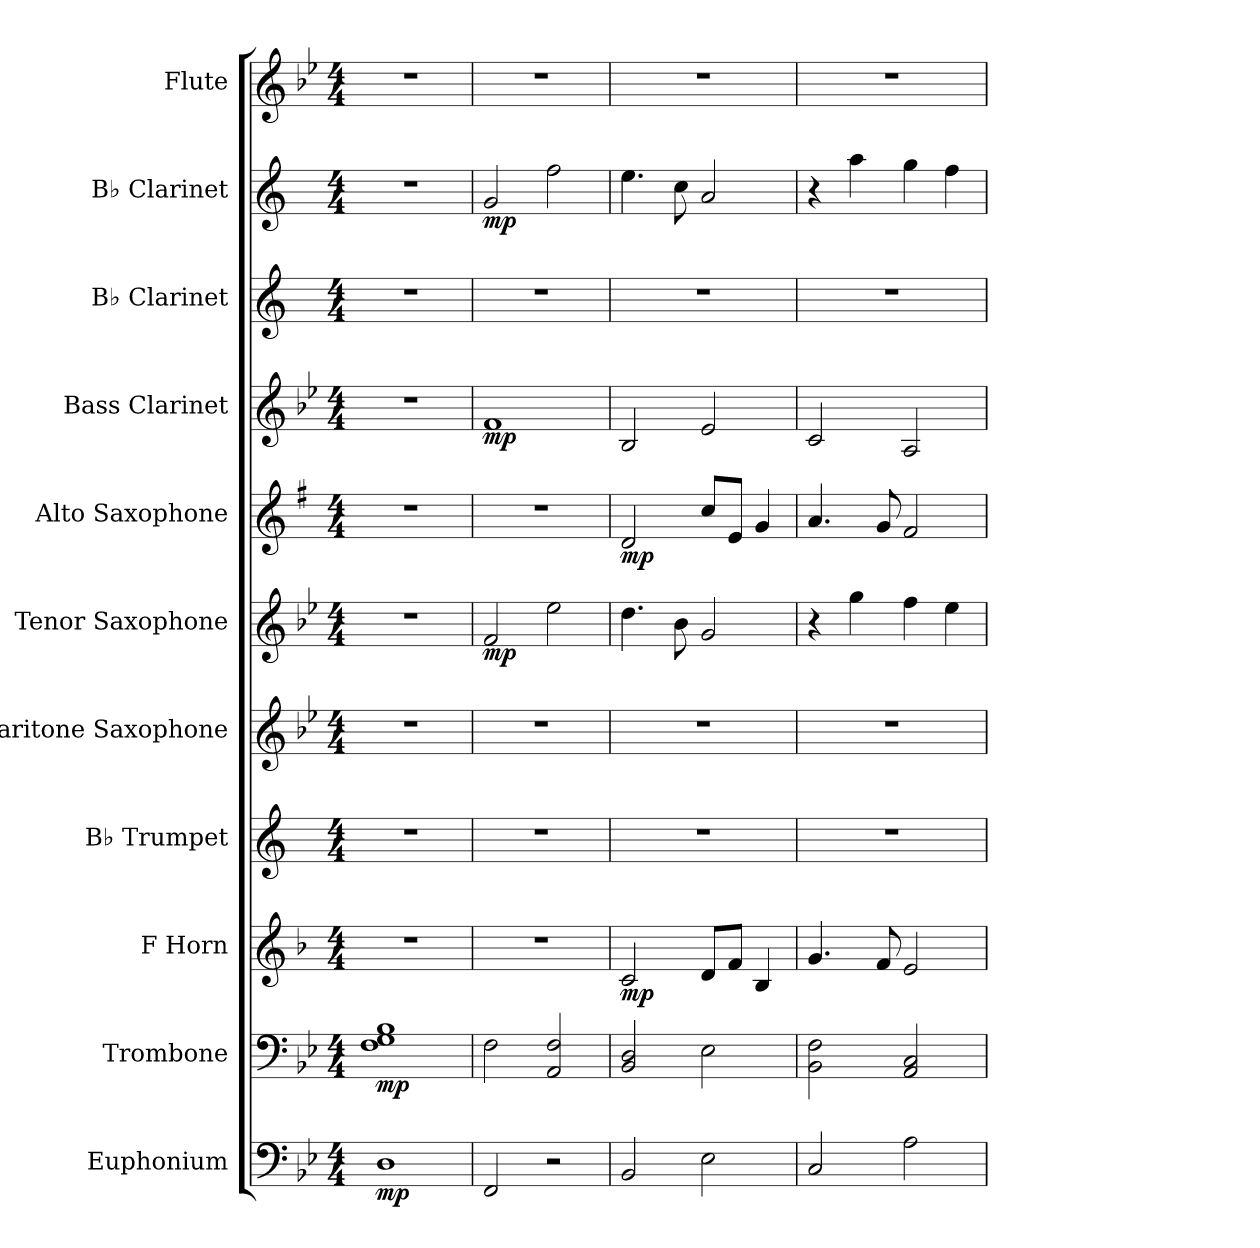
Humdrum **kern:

**kern	**dynam	**kern	**dynam	**kern	**dynam	**kern	**kern	**kern	**dynam	**kern	**dynam	**kern	**dynam	**kern	**kern	**dynam	**kern
*part11	*part11	*part10	*part10	*part9	*part9	*part8	*part7	*part6	*part6	*part5	*part5	*part4	*part4	*part3	*part2	*part2	*part1
*staff11	*staff11	*staff10	*staff10	*staff9	*staff9	*staff8	*staff7	*staff6	*staff6	*staff5	*staff5	*staff4	*staff4	*staff3	*staff2	*staff2	*staff1
*I"Euphonium	*	*I"Trombone	*	*I"F Horn	*	*I"B♭ Trumpet	*I"Baritone Saxophone	*I"Tenor Saxophone	*	*I"Alto Saxophone	*	*I"Bass Clarinet	*	*I"B♭ Clarinet	*I"B♭ Clarinet	*	*I"Flute
*I'Euph.	*	*I'Tbn.	*	*I'F Hn.	*	*I'B♭ Tpt.	*I'Bar. Sax.	*I'T. Sax.	*	*I'A. Sax.	*	*I'B. Cl.	*	*I'B♭ Cl.	*I'B♭ Cl.	*	*I'Fl.
*clefF4	*	*clefF4	*	*clefG2	*	*clefG2	*clefG2	*clefG2	*	*clefG2	*	*clefG2	*	*clefG2	*clefG2	*	*clefG2
*	*	*	*	*ITrd4c7	*	*ITrd1c2	*ITrd12c21	*ITrd8c14	*	*ITrd5c9	*	*ITrd8c14	*	*ITrd1c2	*ITrd1c2	*	*
*k[b-e-]	*	*k[b-e-]	*	*k[b-e-]	*	*k[b-e-]	*k[b-e-]	*k[b-e-]	*	*k[b-e-]	*	*k[b-e-]	*	*k[b-e-]	*k[b-e-]	*	*k[b-e-]
*M4/4	*	*M4/4	*	*M4/4	*	*M4/4	*M4/4	*M4/4	*	*M4/4	*	*M4/4	*	*M4/4	*M4/4	*	*M4/4
*MM77	*	*MM77	*	*MM77	*	*MM77	*MM77	*MM77	*	*MM77	*	*MM77	*	*MM77	*MM77	*	*MM77
=1	=1	=1	=1	=1	=1	=1	=1	=1	=1	=1	=1	=1	=1	=1	=1	=1	=1
!	!LO:DY:b	!	!LO:DY:b	!	!	!	!	!	!	!	!	!	!	!	!	!	!
1D	mp	1F 1G 1B-	mp	1r	.	1r	1r	1r	.	1r	.	1r	.	1r	1r	.	1r
=2	=2	=2	=2	=2	=2	=2	=2	=2	=2	=2	=2	=2	=2	=2	=2	=2	=2
!	!	!	!	!	!	!	!	!	!LO:DY:b	!	!	!	!LO:DY:b	!	!	!LO:DY:b	!
2FF/	.	2F\	.	1r	.	1r	1r	2F/	mp	1r	.	1F	mp	1r	2f/	mp	1r
2r	.	2AA/ 2F/	.	.	.	.	.	2e-\	.	.	.	.	.	.	2ee-\	.	.
=3	=3	=3	=3	=3	=3	=3	=3	=3	=3	=3	=3	=3	=3	=3	=3	=3	=3
!	!	!	!	!	!LO:DY:b	!	!	!	!	!	!LO:DY:b	!	!	!	!	!	!
2BB-/	.	2BB-/ 2D/	.	2F/	mp	1r	1r	4.d\	.	2F/	mp	2BB-/	.	1r	4.dd\	.	1r
.	.	.	.	.	.	.	.	8B-\	.	.	.	.	.	.	8b-\	.	.
2E-\	.	2E-\	.	8G/L	.	.	.	2G/	.	8e-/L	.	2E-/	.	.	2g/	.	.
.	.	.	.	8B-/J	.	.	.	.	.	8G/J	.	.	.	.	.	.	.
.	.	.	.	4E-/	.	.	.	.	.	4B-/	.	.	.	.	.	.	.
=4	=4	=4	=4	=4	=4	=4	=4	=4	=4	=4	=4	=4	=4	=4	=4	=4	=4
2C/	.	2BB-\ 2F\	.	4.c/	.	1r	1r	4r	.	4.c/	.	2C/	.	1r	4r	.	1r
.	.	.	.	.	.	.	.	4g\	.	.	.	.	.	.	4gg\	.	.
.	.	.	.	8B-/	.	.	.	.	.	8B-/	.	.	.	.	.	.	.
2A\	.	2AA/ 2C/	.	2A/	.	.	.	4f\	.	2A/	.	2AA/	.	.	4ff\	.	.
.	.	.	.	.	.	.	.	4e-\	.	.	.	.	.	.	4ee-\	.	.
=	=	=	=	=	=	=	=	=	=	=	=	=	=	=	=	=	=
*-	*-	*-	*-	*-	*-	*-	*-	*-	*-	*-	*-	*-	*-	*-	*-	*-	*-
